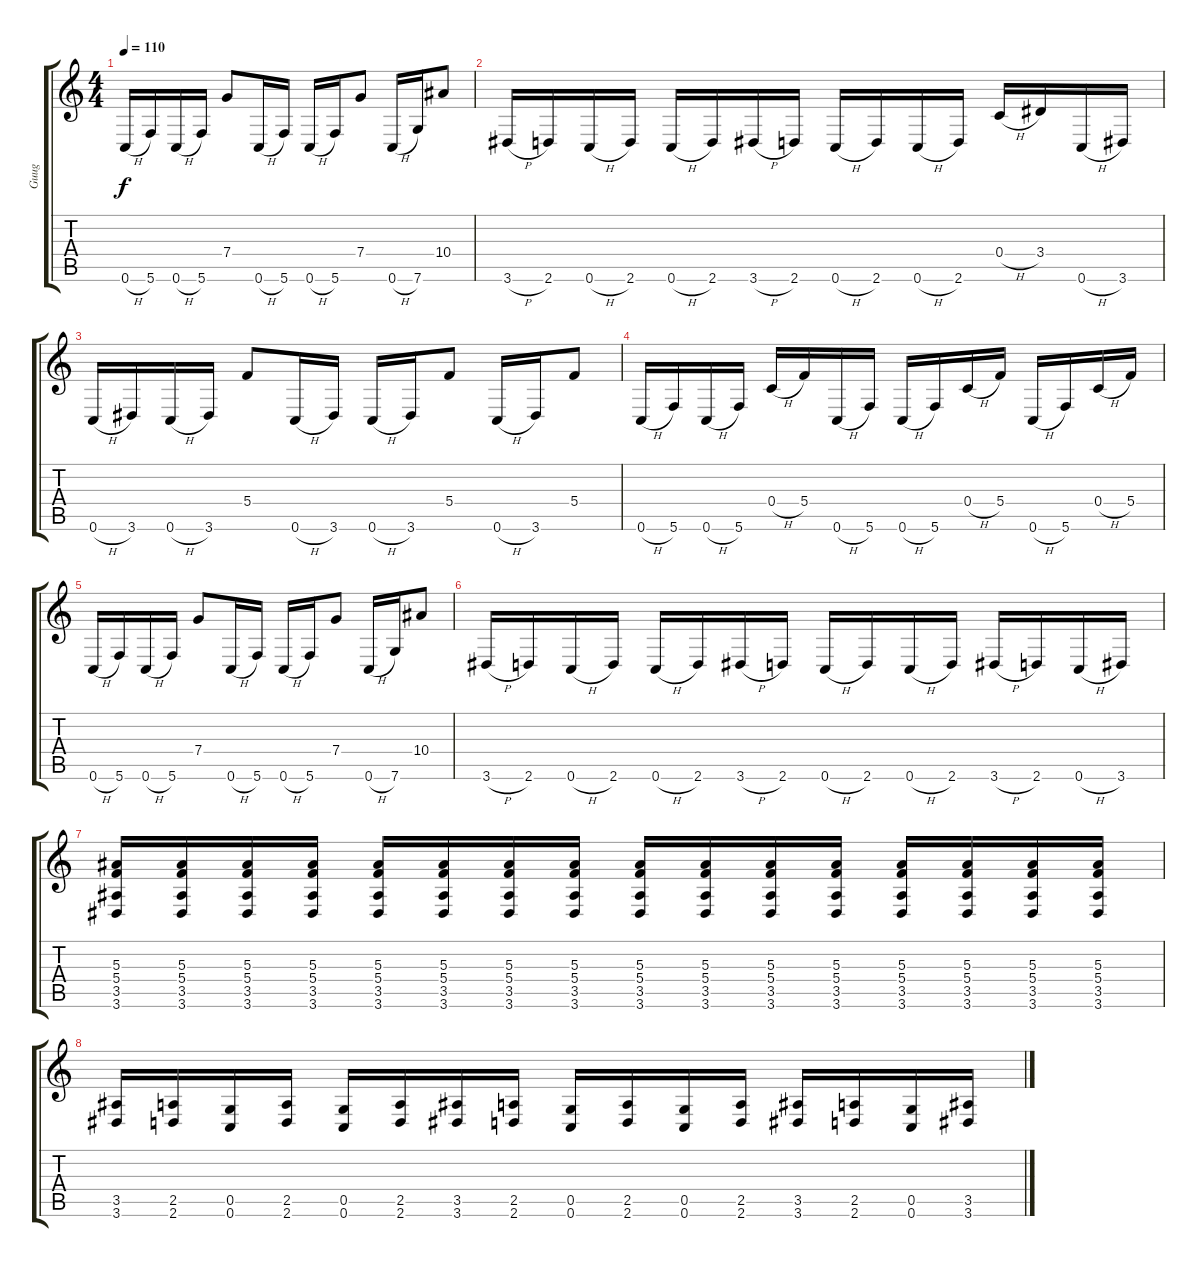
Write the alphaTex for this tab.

\track ("Guug" "Guug") {instrument overdrivenguitar}
\staff {score tabs}
\tuning (D4 A3 F3 C3 G2 C2) {hide}
\ts (4 4)
\tempo 110
\clef g2
\ks c
0.6{h}.16{dy f} 5.6.16 0.6{h}.16 5.6.16 7.4.8 0.6{h}.16 5.6.16 0.6{h}.16 5.6.16 7.4.8 0.6{h}.16 7.6.16 10.4.8 |
3.6{h}.16 2.6.16 0.6{h}.16 2.6.16 0.6{h}.16 2.6.16 3.6{h}.16 2.6.16 0.6{h}.16 2.6.16 0.6{h}.16 2.6.16 0.4{h}.16 3.4.16 0.6{h}.16 3.6.16 |
0.6{h}.16 3.6.16 0.6{h}.16 3.6.16 5.4.8 0.6{h}.16 3.6.16 0.6{h}.16 3.6.16 5.4.8 0.6{h}.16 3.6.16 5.4.8 |
0.6{h}.16 5.6.16 0.6{h}.16 5.6.16 0.4{h}.16 5.4.16 0.6{h}.16 5.6.16 0.6{h}.16 5.6.16 0.4{h}.16 5.4.16 0.6{h}.16 5.6.16 0.4{h}.16 5.4.16 |
0.6{h}.16 5.6.16 0.6{h}.16 5.6.16 7.4.8 0.6{h}.16 5.6.16 0.6{h}.16 5.6.16 7.4.8 0.6{h}.16 7.6.16 10.4.8 |
3.6{h}.16 2.6.16 0.6{h}.16 2.6.16 0.6{h}.16 2.6.16 3.6{h}.16 2.6.16 0.6{h}.16 2.6.16 0.6{h}.16 2.6.16 3.6{h}.16 2.6.16 0.6{h}.16 3.6.16 |
(5.3 5.4 3.5 3.6).16 (5.3 5.4 3.5 3.6).16 (5.3 5.4 3.5 3.6).16 (5.3 5.4 3.5 3.6).16 (5.3 5.4 3.5 3.6).16 (5.3 5.4 3.5 3.6).16 (5.3 5.4 3.5 3.6).16 (5.3 5.4 3.5 3.6).16 (5.3 5.4 3.5 3.6).16 (5.3 5.4 3.5 3.6).16 (5.3 5.4 3.5 3.6).16 (5.3 5.4 3.5 3.6).16 (5.3 5.4 3.5 3.6).16 (5.3 5.4 3.5 3.6).16 (5.3 5.4 3.5 3.6).16 (5.3 5.4 3.5 3.6).16 |
(3.5 3.6).16 (2.5 2.6).16 (0.5 0.6).16 (2.5 2.6).16 (0.5 0.6).16 (2.5 2.6).16 (3.5 3.6).16 (2.5 2.6).16 (0.5 0.6).16 (2.5 2.6).16 (0.5 0.6).16 (2.5 2.6).16 (3.5 3.6).16 (2.5 2.6).16 (0.5 0.6).16 (3.5 3.6).16
